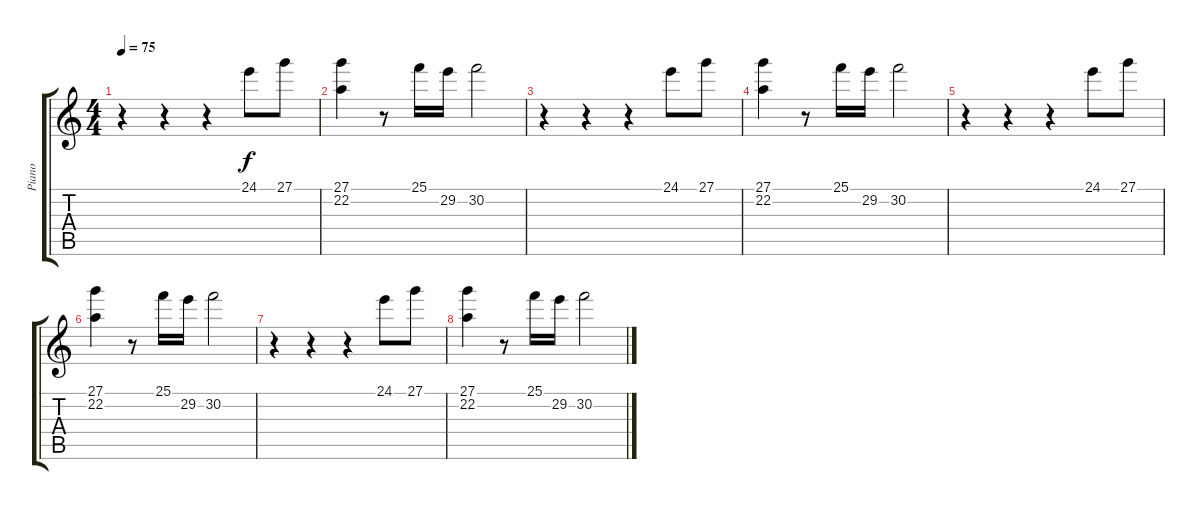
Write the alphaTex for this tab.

\track ("Piano" "Piano") {instrument acousticgrandpiano}
\staff {score tabs}
\tuning (E4 B3 G3 D3 A2 E2) {hide}
\ts (4 4)
\tempo 75
\clef g2
\ks c
r.4{dy f} r.4 r.4 24.1.8 27.1.8 |
(27.1 22.2).4 r.8 25.1.16 29.2.16 30.2.2 |
r.4 r.4 r.4 24.1.8 27.1.8 |
(27.1 22.2).4 r.8 25.1.16 29.2.16 30.2.2 |
r.4 r.4 r.4 24.1.8 27.1.8 |
(27.1 22.2).4 r.8 25.1.16 29.2.16 30.2.2 |
r.4 r.4 r.4 24.1.8 27.1.8 |
(27.1 22.2).4 r.8 25.1.16 29.2.16 30.2.2
